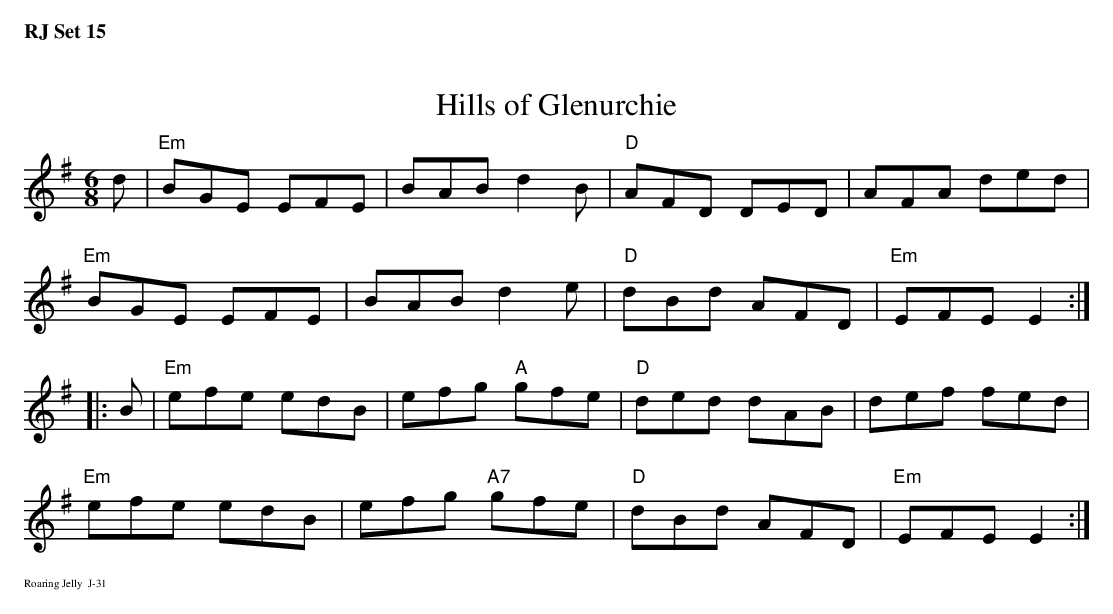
X:1
T: Hills of Glenurchie
M: 6/8
K: Em
d| "Em"BGE EFE| BAB d2B| "D"AFD DED| AFA ded|
   "Em"BGE EFE| BAB d2e| "D"dBd AFD| "Em"EFE E2:|
|:\
B| "Em"efe edB| efg "A"gfe| "D"ded dAB| def fed|
   "Em"efe edB| efg "A7"gfe| "D"dBd AFD| "Em"EFE E2:|
